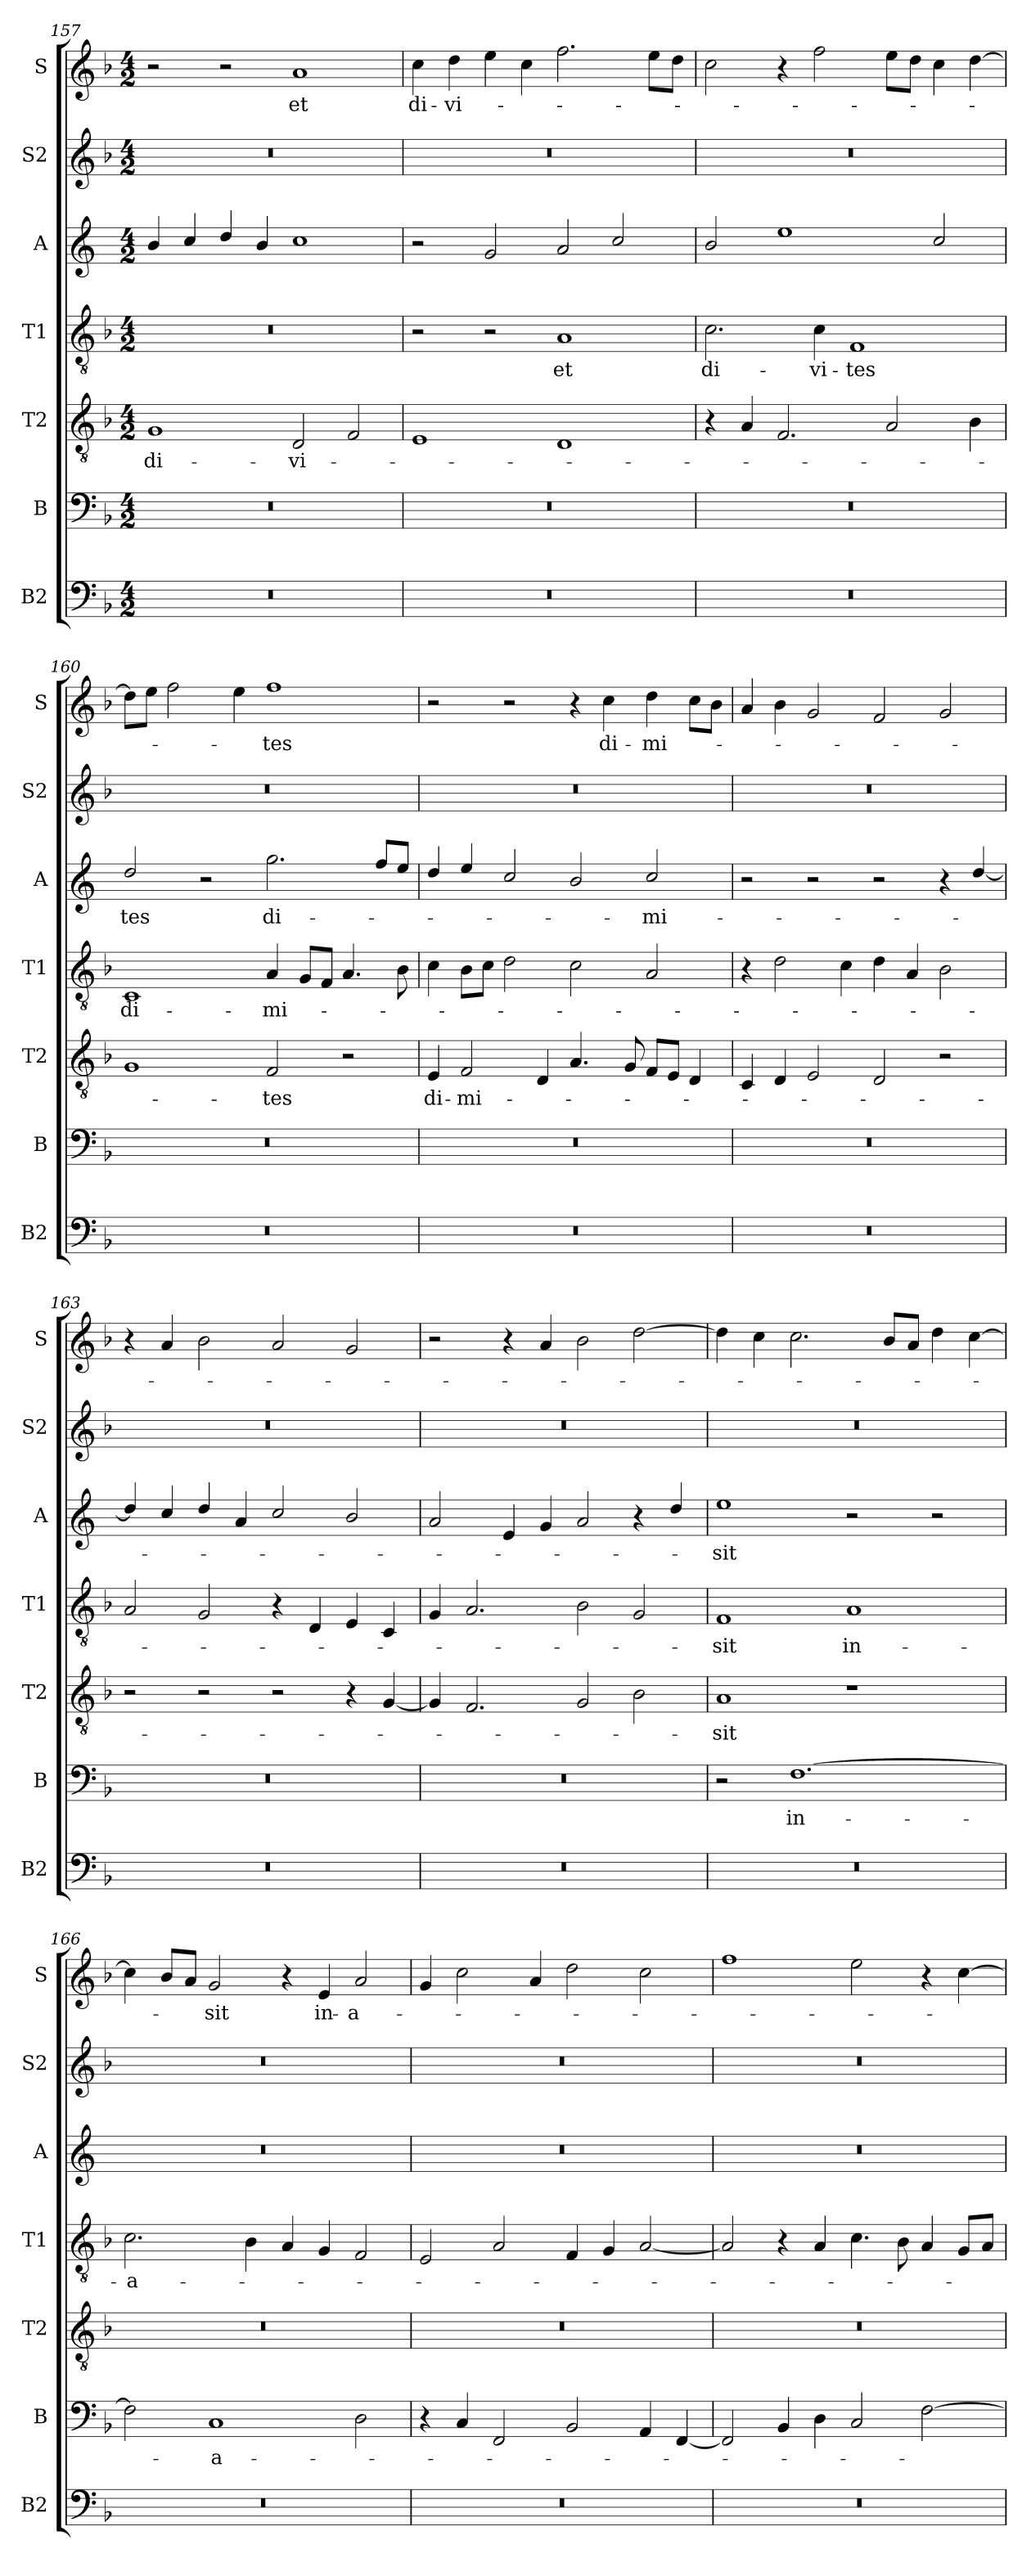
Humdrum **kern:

**kern	**kern	**text	**kern	**text	**kern	**text	**kern	**text	**kern	**kern	**text
*part7	*part6	*part6	*part5	*part5	*part4	*part4	*part3	*part3	*part2	*part1	*part1
*staff7	*staff6	*staff6	*staff5	*staff5	*staff4	*staff4	*staff3	*staff3	*staff2	*staff1	*staff1
*I"B2	*I"B	*	*I"T2	*	*I"T1	*	*I"A	*	*I"S2	*I"S	*
*I'B2	*I'B	*	*I'T2	*	*I'T1	*	*I'A	*	*I'S2	*I'S	*
*clefF4	*clefF4	*	*clefGv2	*	*clefGv2	*	*clefG2	*	*clefG2	*clefG2	*
*	*	*	*	*	*	*	*ITrd4c7	*	*	*	*
*k[b-]	*k[b-]	*	*k[b-]	*	*k[b-]	*	*k[b-]	*	*k[b-]	*k[b-]	*
*M4/2	*M4/2	*	*M4/2	*	*M4/2	*	*M4/2	*	*M4/2	*M4/2	*
=157	=157	=157	=157	=157	=157	=157	=157	=157	=157	=157	=157
0r	0r	.	1G	di-	0r	.	4e/	.	0r	2r	.
.	.	.	.	.	.	.	4f/	.	.	.	.
.	.	.	.	.	.	.	4g/	.	.	2r	.
.	.	.	.	.	.	.	4e/	.	.	.	.
.	.	.	2D/	-vi-	.	.	1f	.	.	1a	et
.	.	.	2F/	.	.	.	.	.	.	.	.
=158	=158	=158	=158	=158	=158	=158	=158	=158	=158	=158	=158
0r	0r	.	1E	.	2r	.	2r	.	0r	4cc\	di-
.	.	.	.	.	.	.	.	.	.	4dd\	-vi-
.	.	.	.	.	2r	.	2c/	.	.	4ee\	.
.	.	.	.	.	.	.	.	.	.	4cc\	.
.	.	.	1D	.	1A	et	2d/	.	.	2.ff\	.
.	.	.	.	.	.	.	2f/	.	.	.	.
.	.	.	.	.	.	.	.	.	.	8ee\L	.
.	.	.	.	.	.	.	.	.	.	8dd\J	.
=159	=159	=159	=159	=159	=159	=159	=159	=159	=159	=159	=159
0r	0r	.	4r	.	2.c\	di-	2e/	.	0r	2cc\	.
.	.	.	4A/	.	.	.	.	.	.	.	.
.	.	.	2.F/	.	.	.	1a	.	.	4r	.
.	.	.	.	.	4c\	-vi-	.	.	.	2ff\	.
.	.	.	.	.	1F	-tes	.	.	.	.	.
.	.	.	2A/	.	.	.	.	.	.	8ee\L	.
.	.	.	.	.	.	.	.	.	.	8dd\J	.
.	.	.	.	.	.	.	2f/	.	.	4cc\	.
.	.	.	4B-\	.	.	.	.	.	.	[4dd\	.
=160	=160	=160	=160	=160	=160	=160	=160	=160	=160	=160	=160
0r	0r	.	1G	.	1C	di-	2g/	tes	0r	8dd\L]	.
.	.	.	.	.	.	.	.	.	.	8ee\J	.
.	.	.	.	.	.	.	.	.	.	2ff\	.
.	.	.	.	.	.	.	2r	.	.	.	.
.	.	.	.	.	.	.	.	.	.	4ee\	.
.	.	.	2F/	-tes	4A/	-mi-	2.cc\	di-	.	1ff	tes
.	.	.	.	.	8G/L	.	.	.	.	.	.
.	.	.	.	.	8F/J	.	.	.	.	.	.
.	.	.	2r	.	4.A/	.	.	.	.	.	.
.	.	.	.	.	.	.	8b-/L	.	.	.	.
.	.	.	.	.	8B-\	.	8a/J	.	.	.	.
=161	=161	=161	=161	=161	=161	=161	=161	=161	=161	=161	=161
0r	0r	.	4E/	di-	4c\	.	4g/	.	0r	2r	.
.	.	.	2F/	-mi-	8B-\L	.	4a/	.	.	.	.
.	.	.	.	.	8c\J	.	.	.	.	.	.
.	.	.	.	.	2d\	.	2f/	.	.	2r	.
.	.	.	4D/	.	.	.	.	.	.	.	.
.	.	.	4.A/	.	2c\	.	2e/	.	.	4r	.
.	.	.	.	.	.	.	.	.	.	4cc\	di-
.	.	.	8G/	.	.	.	.	.	.	.	.
.	.	.	8F/L	.	2A/	.	2f/	-mi-	.	4dd\	-mi-
.	.	.	8E/J	.	.	.	.	.	.	.	.
.	.	.	4D/	.	.	.	.	.	.	8cc\L	.
.	.	.	.	.	.	.	.	.	.	8b-\J	.
=162	=162	=162	=162	=162	=162	=162	=162	=162	=162	=162	=162
0r	0r	.	4C/	.	4r	.	2r	.	0r	4a/	.
.	.	.	4D/	.	2d\	.	.	.	.	4b-\	.
.	.	.	2E/	.	.	.	2r	.	.	2g/	.
.	.	.	.	.	4c\	.	.	.	.	.	.
.	.	.	2D/	.	4d\	.	2r	.	.	2f/	.
.	.	.	.	.	4A/	.	.	.	.	.	.
.	.	.	2r	.	2B-\	.	4r	.	.	2g/	.
.	.	.	.	.	.	.	[4g/	.	.	.	.
=163	=163	=163	=163	=163	=163	=163	=163	=163	=163	=163	=163
0r	0r	.	2r	.	2A/	.	4g/]	.	0r	4r	.
.	.	.	.	.	.	.	4f/	.	.	4a/	.
.	.	.	2r	.	2G/	.	4g/	.	.	2b-\	.
.	.	.	.	.	.	.	4d/	.	.	.	.
.	.	.	2r	.	4r	.	2f/	.	.	2a/	.
.	.	.	.	.	4D/	.	.	.	.	.	.
.	.	.	4r	.	4E/	.	2e/	.	.	2g/	.
.	.	.	[4G/	.	4C/	.	.	.	.	.	.
=164	=164	=164	=164	=164	=164	=164	=164	=164	=164	=164	=164
0r	0r	.	4G/]	.	4G/	.	2d/	.	0r	2r	.
.	.	.	2.F/	.	2.A/	.	.	.	.	.	.
.	.	.	.	.	.	.	4A/	.	.	4r	.
.	.	.	.	.	.	.	4c/	.	.	4a/	.
.	.	.	2G/	.	2B-\	.	2d/	.	.	2b-\	.
.	.	.	2B-\	.	2G/	.	4r	.	.	[2dd\	.
.	.	.	.	.	.	.	4g/	.	.	.	.
=165	=165	=165	=165	=165	=165	=165	=165	=165	=165	=165	=165
0r	2r	.	1A	sit	1F	sit	1a	sit	0r	4dd\]	.
.	.	.	.	.	.	.	.	.	.	4cc\	.
.	[1.F	in-	.	.	.	.	.	.	.	2.cc\	.
.	.	.	1r	.	1A	in-	2r	.	.	.	.
.	.	.	.	.	.	.	.	.	.	8b-/L	.
.	.	.	.	.	.	.	.	.	.	8a/J	.
.	.	.	.	.	.	.	2r	.	.	4dd\	.
.	.	.	.	.	.	.	.	.	.	[4cc\	.
=166	=166	=166	=166	=166	=166	=166	=166	=166	=166	=166	=166
0r	2F\]	.	0r	.	2.c\	-a-	0r	.	0r	4cc\]	.
.	.	.	.	.	.	.	.	.	.	8b-/L	.
.	.	.	.	.	.	.	.	.	.	8a/J	.
.	1C	-a-	.	.	.	.	.	.	.	2g/	sit
.	.	.	.	.	4B-\	.	.	.	.	.	.
.	.	.	.	.	4A/	.	.	.	.	4r	.
.	.	.	.	.	4G/	.	.	.	.	4e/	in-
.	2D\	.	.	.	2F/	.	.	.	.	2a/	-a-
=167	=167	=167	=167	=167	=167	=167	=167	=167	=167	=167	=167
0r	4r	.	0r	.	2E/	.	0r	.	0r	4g/	.
.	4C/	.	.	.	.	.	.	.	.	2cc\	.
.	2FF/	.	.	.	2A/	.	.	.	.	.	.
.	.	.	.	.	.	.	.	.	.	4a/	.
.	2BB-/	.	.	.	4F/	.	.	.	.	2dd\	.
.	.	.	.	.	4G/	.	.	.	.	.	.
.	4AA/	.	.	.	[2A/	.	.	.	.	2cc\	.
.	[4FF/	.	.	.	.	.	.	.	.	.	.
=168	=168	=168	=168	=168	=168	=168	=168	=168	=168	=168	=168
0r	2FF/]	.	0r	.	2A/]	.	0r	.	0r	1ff	.
.	4BB-/	.	.	.	4r	.	.	.	.	.	.
.	4D\	.	.	.	4A/	.	.	.	.	.	.
.	2C/	.	.	.	4.c\	.	.	.	.	2ee\	.
.	.	.	.	.	8B-\	.	.	.	.	.	.
.	[2F\	.	.	.	4A/	.	.	.	.	4r	.
.	.	.	.	.	8G/L	.	.	.	.	[4cc\	.
.	.	.	.	.	8A/J	.	.	.	.	.	.
=	=	=	=	=	=	=	=	=	=	=	=
*-	*-	*-	*-	*-	*-	*-	*-	*-	*-	*-	*-
